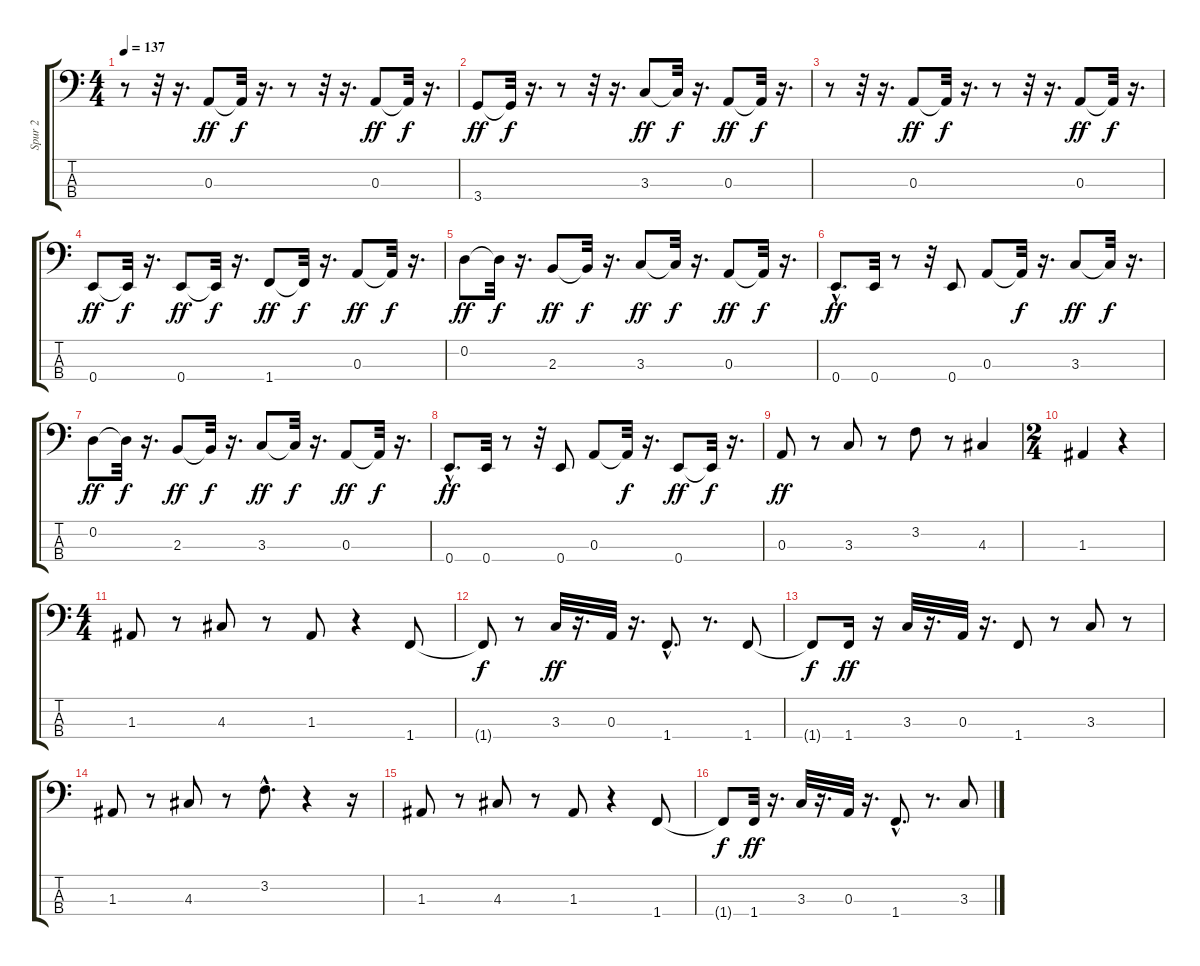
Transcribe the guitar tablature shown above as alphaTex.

\track ("Spur 2" "Spur 2") {instrument electricbassfinger}
\staff {score tabs}
\tuning (G2 D2 A1 E1) {hide}
\ts (4 4)
\tempo 137
\clef f4
\ks c
r.8{dy f} r.32 r.16{d} 0.3.8{dy ff} 0.3{t}.32{dy f} r.16{d} r.8 r.32 r.16{d} 0.3.8{dy ff} 0.3{t}.32{dy f} r.16{d} |
3.4.8{dy ff} 3.4{t}.32{dy f} r.16{d} r.8 r.32 r.16{d} 3.3.8{dy ff} 3.3{t}.32{dy f} r.16{d} 0.3.8{dy ff} 0.3{t}.32{dy f} r.16{d} |
r.8 r.32 r.16{d} 0.3.8{dy ff} 0.3{t}.32{dy f} r.16{d} r.8 r.32 r.16{d} 0.3.8{dy ff} 0.3{t}.32{dy f} r.16{d} |
0.4.8{dy ff} 0.4{t}.32{dy f} r.16{d} 0.4.8{dy ff} 0.4{t}.32{dy f} r.16{d} 1.4.8{dy ff} 1.4{t}.32{dy f} r.16{d} 0.3.8{dy ff} 0.3{t}.32{dy f} r.16{d} |
0.2.8{dy ff} 0.2{t}.32{dy f} r.16{d} 2.3.8{dy ff} 2.3{t}.32{dy f} r.16{d} 3.3.8{dy ff} 3.3{t}.32{dy f} r.16{d} 0.3.8{dy ff} 0.3{t}.32{dy f} r.16{d} |
0.4{hac}.8{d dy ff} 0.4.32 r.8 r.32 0.4.8 0.3.8 0.3{t}.32{dy f} r.16{d} 3.3.8{dy ff} 3.3{t}.32{dy f} r.16{d} |
0.2.8{dy ff} 0.2{t}.32{dy f} r.16{d} 2.3.8{dy ff} 2.3{t}.32{dy f} r.16{d} 3.3.8{dy ff} 3.3{t}.32{dy f} r.16{d} 0.3.8{dy ff} 0.3{t}.32{dy f} r.16{d} |
0.4{hac}.8{d dy ff} 0.4.32 r.8 r.32 0.4.8 0.3.8 0.3{t}.32{dy f} r.16{d} 0.4.8{dy ff} 0.4{t}.32{dy f} r.16{d} |
0.3.8{dy ff} r.8 3.3.8 r.8 3.2.8 r.8 4.3.4 |
\ts (2 4)
1.3.4 r.4 |
\ts (4 4)
1.3.8 r.8 4.3.8 r.8 1.3.8 r.4 1.4.8 |
1.4{t}.8{dy f} r.8 3.3.32{dy ff} r.16{d} 0.3.32 r.16{d} 1.4{hac}.8{d} r.8{d} 1.4.8 |
1.4{t}.8{dy f} 1.4.16{dy ff} r.16 3.3.32 r.16{d} 0.3.32 r.16{d} 1.4.8 r.8 3.3.8 r.8 |
1.3.8 r.8 4.3.8 r.8 3.2{hac}.8{d} r.4 r.16 |
1.3.8 r.8 4.3.8 r.8 1.3.8 r.4 1.4.8 |
1.4{t}.8{dy f} 1.4.32{dy ff} r.16{d} 3.3.32 r.16{d} 0.3.32 r.16{d} 1.4{hac}.8{d} r.8{d} 3.3.8
